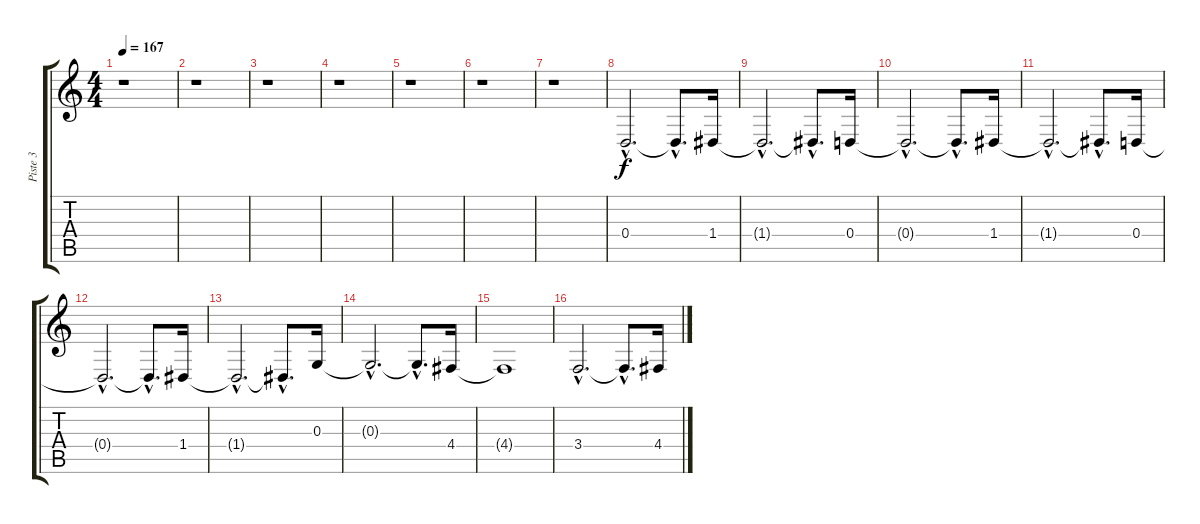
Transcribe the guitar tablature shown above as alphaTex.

\track ("Piste 3" "Piste 3") {instrument fx8scifi}
\staff {score tabs}
\tuning (E4 B3 G3 D3 A2 E2) {hide}
\ts (4 4)
\tempo 167
\clef g2
\ks c
r.1{dy fff} |
r.1 |
r.1 |
r.1 |
r.1 |
r.1 |
r.1 |
0.4{hac}.2{d dy f volume 13 instrument synthstrings2} 0.4{hac t}.8{d} 1.4.16 |
1.4{hac t}.2{d} 1.4{hac t}.8{d} 0.4.16 |
0.4{hac t}.2{d} 0.4{hac t}.8{d} 1.4.16 |
1.4{hac t}.2{d} 1.4{hac t}.8{d} 0.4.16 |
0.4{hac t}.2{d} 0.4{hac t}.8{d} 1.4.16 |
1.4{hac t}.2{d} 1.4{hac t}.8{d} 0.3.16 |
0.3{hac t}.2{d} 0.3{hac t}.8{d} 4.4.16 |
4.4{t}.1 |
3.4{hac}.2{d} 3.4{hac t}.8{d} 4.4.16
